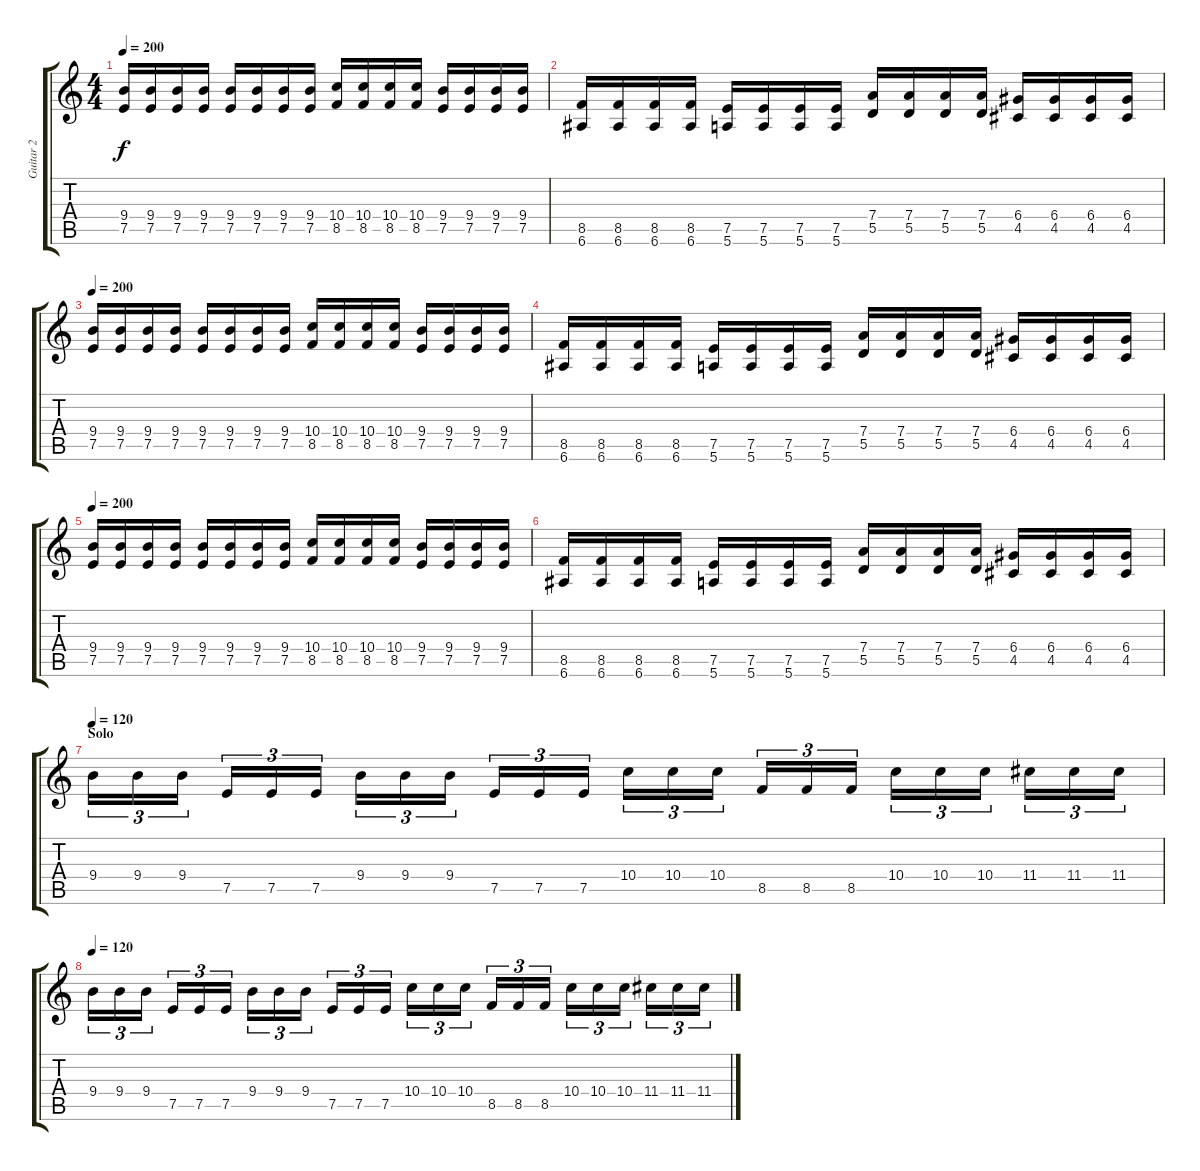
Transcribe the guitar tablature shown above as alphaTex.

\track ("Guitar 2" "Guitar 2") {instrument distortionguitar}
\staff {score tabs}
\tuning (E4 B3 G3 D3 A2 E2) {hide}
\ts (4 4)
\tempo 190
\tempo 200
\clef g2
\ks c
(9.4 7.5).16{dy f instrument distortionguitar} (9.4 7.5).16 (9.4 7.5).16 (9.4 7.5).16 (9.4 7.5).16 (9.4 7.5).16 (9.4 7.5).16 (9.4 7.5).16 (10.4 8.5).16 (10.4 8.5).16 (10.4 8.5).16 (10.4 8.5).16 (9.4 7.5).16 (9.4 7.5).16 (9.4 7.5).16 (9.4 7.5).16 |
(8.5 6.6).16 (8.5 6.6).16 (8.5 6.6).16 (8.5 6.6).16 (7.5 5.6).16 (7.5 5.6).16 (7.5 5.6).16 (7.5 5.6).16 (7.4 5.5).16 (7.4 5.5).16 (7.4 5.5).16 (7.4 5.5).16 (6.4 4.5).16 (6.4 4.5).16 (6.4 4.5).16 (6.4 4.5).16 |
\tempo 200
(9.4 7.5).16{instrument distortionguitar} (9.4 7.5).16 (9.4 7.5).16 (9.4 7.5).16 (9.4 7.5).16 (9.4 7.5).16 (9.4 7.5).16 (9.4 7.5).16 (10.4 8.5).16 (10.4 8.5).16 (10.4 8.5).16 (10.4 8.5).16 (9.4 7.5).16 (9.4 7.5).16 (9.4 7.5).16 (9.4 7.5).16 |
(8.5 6.6).16 (8.5 6.6).16 (8.5 6.6).16 (8.5 6.6).16 (7.5 5.6).16 (7.5 5.6).16 (7.5 5.6).16 (7.5 5.6).16 (7.4 5.5).16 (7.4 5.5).16 (7.4 5.5).16 (7.4 5.5).16 (6.4 4.5).16 (6.4 4.5).16 (6.4 4.5).16 (6.4 4.5).16 |
\tempo 190
\tempo 200
(9.4 7.5).16{instrument distortionguitar} (9.4 7.5).16 (9.4 7.5).16 (9.4 7.5).16 (9.4 7.5).16 (9.4 7.5).16 (9.4 7.5).16 (9.4 7.5).16 (10.4 8.5).16 (10.4 8.5).16 (10.4 8.5).16 (10.4 8.5).16 (9.4 7.5).16 (9.4 7.5).16 (9.4 7.5).16 (9.4 7.5).16 |
(8.5 6.6).16 (8.5 6.6).16 (8.5 6.6).16 (8.5 6.6).16 (7.5 5.6).16 (7.5 5.6).16 (7.5 5.6).16 (7.5 5.6).16 (7.4 5.5).16 (7.4 5.5).16 (7.4 5.5).16 (7.4 5.5).16 (6.4 4.5).16 (6.4 4.5).16 (6.4 4.5).16 (6.4 4.5).16 |
\section ("" "Solo")
\tempo 120
9.4.16{tu (3 2)} 9.4.16{tu (3 2)} 9.4.16{tu (3 2)} 7.5.16{tu (3 2)} 7.5.16{tu (3 2)} 7.5.16{tu (3 2)} 9.4.16{tu (3 2)} 9.4.16{tu (3 2)} 9.4.16{tu (3 2)} 7.5.16{tu (3 2)} 7.5.16{tu (3 2)} 7.5.16{tu (3 2)} 10.4.16{tu (3 2)} 10.4.16{tu (3 2)} 10.4.16{tu (3 2)} 8.5.16{tu (3 2)} 8.5.16{tu (3 2)} 8.5.16{tu (3 2)} 10.4.16{tu (3 2)} 10.4.16{tu (3 2)} 10.4.16{tu (3 2)} 11.4.16{tu (3 2)} 11.4.16{tu (3 2)} 11.4.16{tu (3 2)} |
\tempo 120
9.4.16{tu (3 2)} 9.4.16{tu (3 2)} 9.4.16{tu (3 2)} 7.5.16{tu (3 2)} 7.5.16{tu (3 2)} 7.5.16{tu (3 2)} 9.4.16{tu (3 2)} 9.4.16{tu (3 2)} 9.4.16{tu (3 2)} 7.5.16{tu (3 2)} 7.5.16{tu (3 2)} 7.5.16{tu (3 2)} 10.4.16{tu (3 2)} 10.4.16{tu (3 2)} 10.4.16{tu (3 2)} 8.5.16{tu (3 2)} 8.5.16{tu (3 2)} 8.5.16{tu (3 2)} 10.4.16{tu (3 2)} 10.4.16{tu (3 2)} 10.4.16{tu (3 2)} 11.4.16{tu (3 2)} 11.4.16{tu (3 2)} 11.4.16{tu (3 2)}
